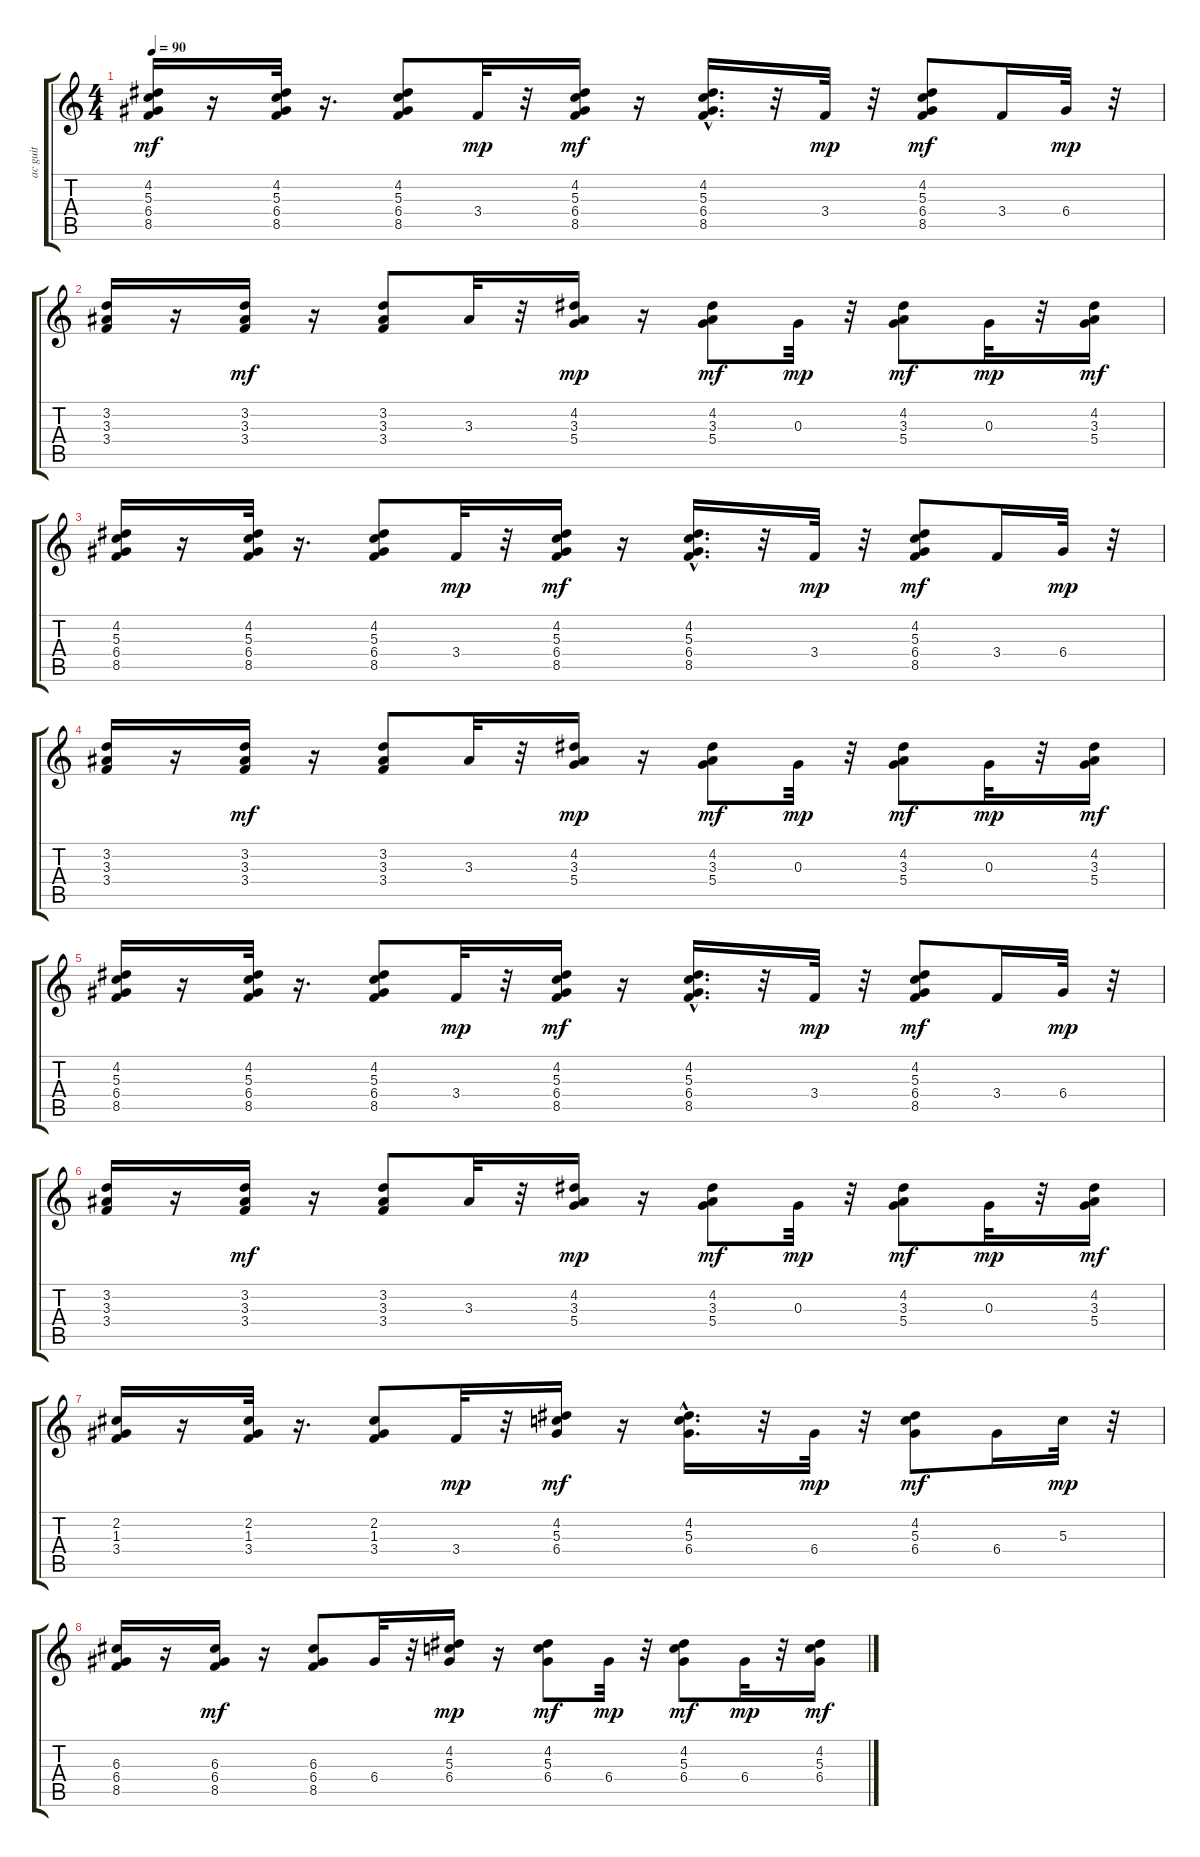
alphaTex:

\track ("ac guit" "ac guit") {instrument acousticguitarsteel}
\staff {score tabs}
\tuning (E4 B3 G3 D3 A2 E2) {hide}
\ts (4 4)
\tempo 90
\clef g2
\ks c
(4.2 5.3 6.4 8.5).16{dy mf} r.16 (4.2 5.3 6.4 8.5).32 r.16{d} (4.2 5.3 6.4 8.5).8 3.4.32{dy mp} r.32 (4.2 5.3 6.4 8.5).16{dy mf} r.16 (4.2{hac} 5.3{hac} 6.4{hac} 8.5{hac}).16{d} r.32 3.4.32{dy mp} r.32 (4.2 5.3 6.4 8.5).8{dy mf} 3.4.16 6.4.32{dy mp} r.32 |
(3.2 3.3 3.4).16 r.16 (3.2 3.3 3.4).16{dy mf} r.16 (3.2 3.3 3.4).8 3.3.32 r.32 (4.2 3.3 5.4).16{dy mp} r.16 (4.2 3.3 5.4).8{dy mf} 0.3.32{dy mp} r.32 (4.2 3.3 5.4).8{dy mf} 0.3.32{dy mp} r.32 (4.2 3.3 5.4).16{dy mf} |
(4.2 5.3 6.4 8.5).16 r.16 (4.2 5.3 6.4 8.5).32 r.16{d} (4.2 5.3 6.4 8.5).8 3.4.32{dy mp} r.32 (4.2 5.3 6.4 8.5).16{dy mf} r.16 (4.2{hac} 5.3{hac} 6.4{hac} 8.5{hac}).16{d} r.32 3.4.32{dy mp} r.32 (4.2 5.3 6.4 8.5).8{dy mf} 3.4.16 6.4.32{dy mp} r.32 |
(3.2 3.3 3.4).16 r.16 (3.2 3.3 3.4).16{dy mf} r.16 (3.2 3.3 3.4).8 3.3.32 r.32 (4.2 3.3 5.4).16{dy mp} r.16 (4.2 3.3 5.4).8{dy mf} 0.3.32{dy mp} r.32 (4.2 3.3 5.4).8{dy mf} 0.3.32{dy mp} r.32 (4.2 3.3 5.4).16{dy mf} |
(4.2 5.3 6.4 8.5).16 r.16 (4.2 5.3 6.4 8.5).32 r.16{d} (4.2 5.3 6.4 8.5).8 3.4.32{dy mp} r.32 (4.2 5.3 6.4 8.5).16{dy mf} r.16 (4.2{hac} 5.3{hac} 6.4{hac} 8.5{hac}).16{d} r.32 3.4.32{dy mp} r.32 (4.2 5.3 6.4 8.5).8{dy mf} 3.4.16 6.4.32{dy mp} r.32 |
(3.2 3.3 3.4).16 r.16 (3.2 3.3 3.4).16{dy mf} r.16 (3.2 3.3 3.4).8 3.3.32 r.32 (4.2 3.3 5.4).16{dy mp} r.16 (4.2 3.3 5.4).8{dy mf} 0.3.32{dy mp} r.32 (4.2 3.3 5.4).8{dy mf} 0.3.32{dy mp} r.32 (4.2 3.3 5.4).16{dy mf} |
(2.2 1.3 3.4).16 r.16 (2.2 1.3 3.4).32 r.16{d} (2.2 1.3 3.4).8 3.4.32{dy mp} r.32 (4.2 5.3 6.4).16{dy mf} r.16 (4.2{hac} 5.3{hac} 6.4{hac}).16{d} r.32 6.4.32{dy mp} r.32 (4.2 5.3 6.4).8{dy mf} 6.4.16 5.3.32{dy mp} r.32 |
(6.3 6.4 8.5).16 r.16 (6.3 6.4 8.5).16{dy mf} r.16 (6.3 6.4 8.5).8 6.4.32 r.32 (4.2 5.3 6.4).16{dy mp} r.16 (4.2 5.3 6.4).8{dy mf} 6.4.32{dy mp} r.32 (4.2 5.3 6.4).8{dy mf} 6.4.32{dy mp} r.32 (4.2 5.3 6.4).16{dy mf}
